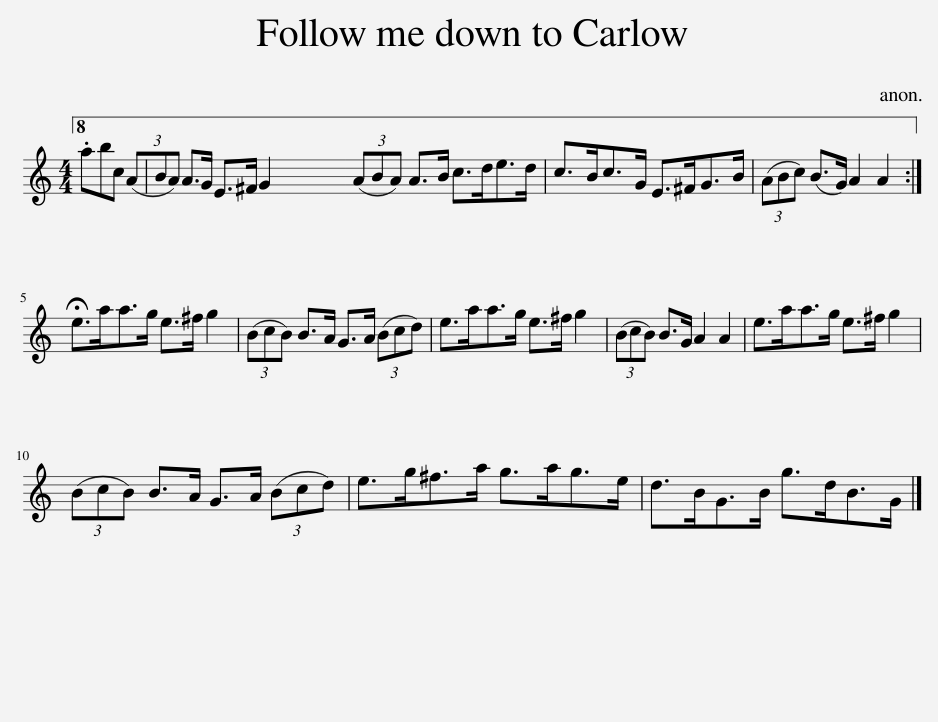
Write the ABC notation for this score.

X:1
L:1/8
M:4/4
I:linebreak $
K:C
V:1 treble
V:1
 .abc (3(ABA) A>G E>^F G2 | (3(ABA) A>B c>de>d | c>Bc>G E>^FG>B | (3(ABc) (B>G) A2 A2 :|$ !fermata!e>aa>g e>^f g2 | %5
 (3(BcB) B>A G>A (3(Bcd) | e>aa>g e>^f g2 | (3(BcB) B>G A2 A2 | e>aa>g e>^f g2 |$ (3(BcB) B>A G>A (3(Bcd) | %10
 e>g^f>a g>ag>e | d>BG>B g>dB>G |] %12
